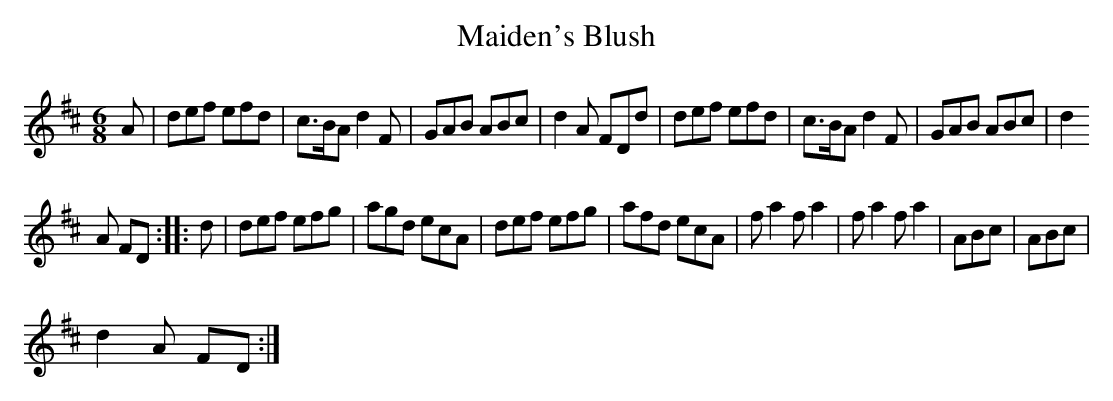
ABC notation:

X:1
T:Maiden's Blush
M:6/8
L:1/8
K:D
A| def efd| c>BA d2 F|GAB ABc| d2 A FDd| def efd |c>BA d2 F |GAB ABc |d2
 A FD::d| def efg |agd ecA| def efg|afd ecA|f a2 fa2|f a2 f a2|ABc| ABc|
d2 A FD:|
